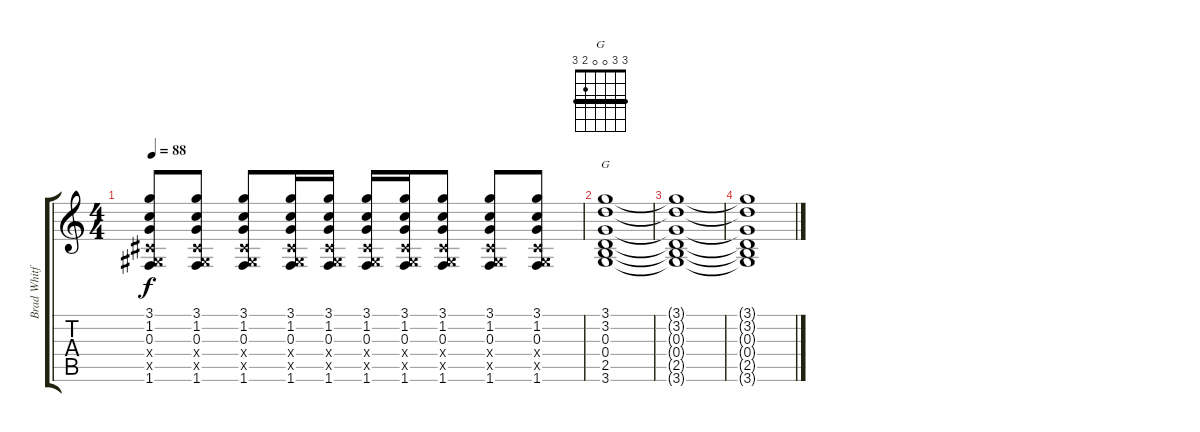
\track ("Brad Whitford (Gtr. 1)" "Brad Whitf") {instrument acousticguitarsteel}
\staff {score tabs}
\tuning (E4 B3 G3 D3 A2 E2) {hide}
\chord ("G" 3 3 0 0 2 3) {barre 3}
\ts (4 4)
\tempo 88
\clef g2
\ks c
(3.1 1.2 0.3 -1.4{x} -1.5{x} 1.6).8{dy f} (3.1 1.2 0.3 -1.4{x} -1.5{x} 1.6).8 (3.1 1.2 0.3 -1.4{x} -1.5{x} 1.6).8 (3.1 1.2 0.3 -1.4{x} -1.5{x} 1.6).16 (3.1 1.2 0.3 -1.4{x} -1.5{x} 1.6).16 (3.1 1.2 0.3 -1.4{x} -1.5{x} 1.6).16 (3.1 1.2 0.3 -1.4{x} -1.5{x} 1.6).16 (3.1 1.2 0.3 -1.4{x} -1.5{x} 1.6).8 (3.1 1.2 0.3 -1.4{x} -1.5{x} 1.6).8 (3.1 1.2 0.3 -1.4{x} -1.5{x} 1.6).8 |
(3.1 3.2 0.3 0.4 2.5 3.6).1{ch "G"} |
(3.1{t} 3.2{t} 0.3{t} 0.4{t} 2.5{t} 3.6{t}).1 |
(3.1{t} 3.2{t} 0.3{t} 0.4{t} 2.5{t} 3.6{t}).1
